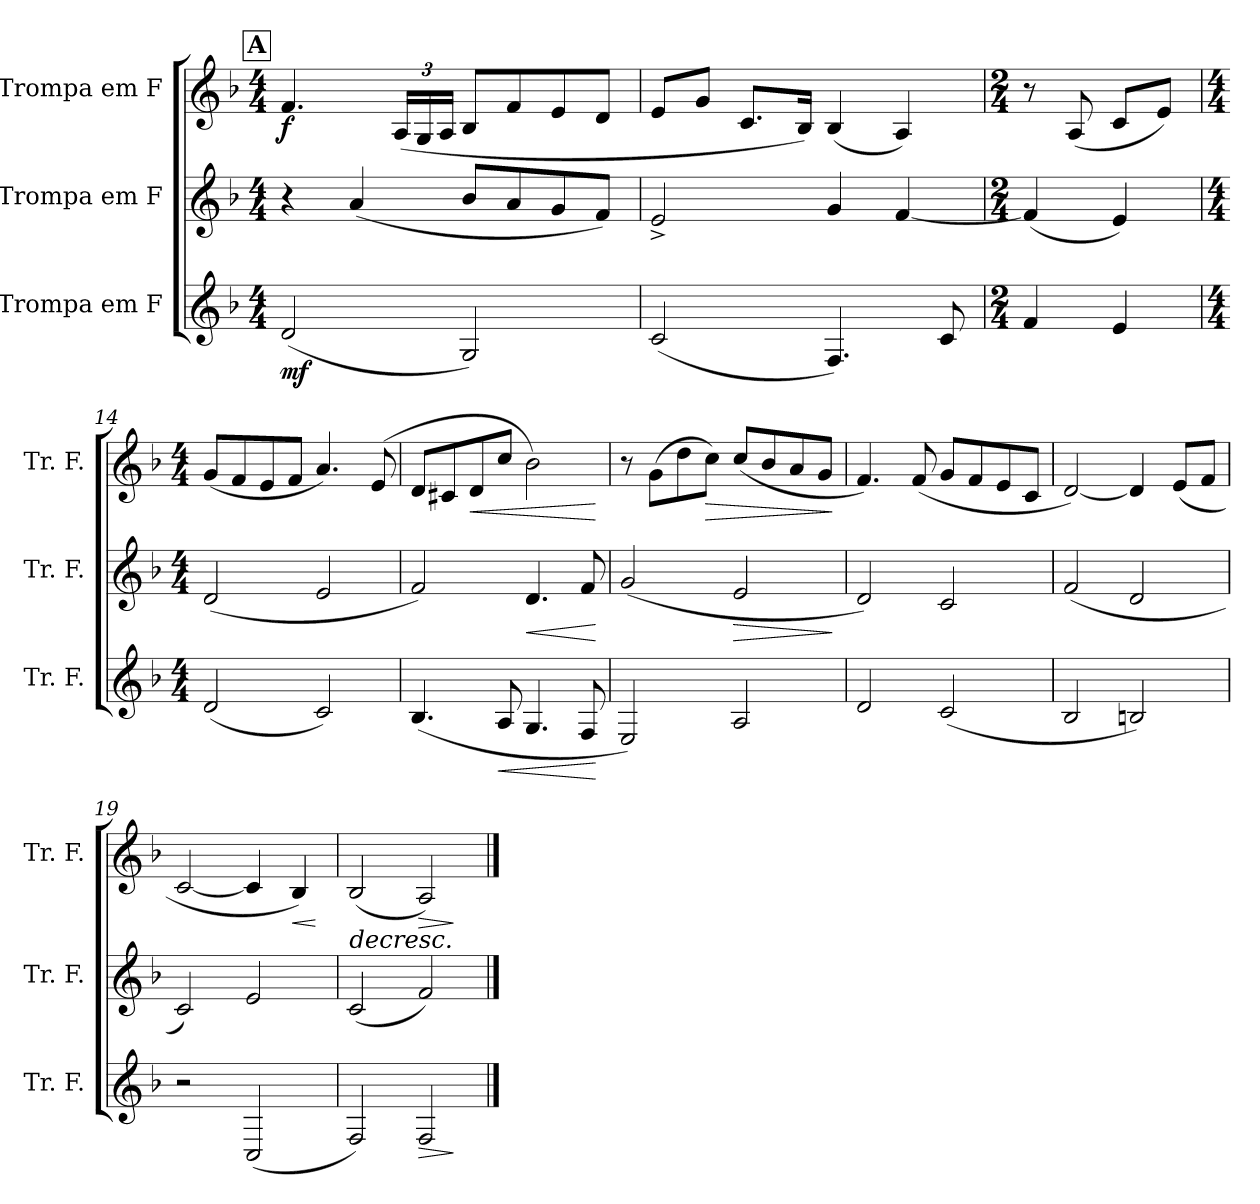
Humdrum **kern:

**kern	**dynam	**kern	**dynam	**kern	**dynam
*part3	*part3	*part2	*part2	*part1	*part1
*staff3	*staff3	*staff2	*staff2	*staff1	*staff1
*I"Trompa em F	*	*I"Trompa em F	*	*I"Trompa em F	*
*I'Tr. F.	*	*I'Tr. F.	*	*I'Tr. F.	*
*clefG2	*	*clefG2	*	*clefG2	*
*ITrd4c7	*	*ITrd4c7	*	*ITrd4c7	*
*k[b-e-]	*	*k[b-e-]	*	*k[b-e-]	*
*M4/4	*	*M4/4	*	*M4/4	*
!!LO:REH:place=s1:a:B:fs=14:t=A
=11	=11	=11	=11	=11	=11
!	!LO:DY:b	!	!	!	!LO:DY:b
(<2G/	mf	4r	.	4.B-/	f
.	.	(<4d/	.	.	.
*	*	*	*	*Xbrackettup	*
.	.	.	.	(>24D/LL	.
.	.	.	.	24C/	.
.	.	.	.	24D/JJ	.
2C/)	.	8e-/L	.	8E-/L	.
.	.	8d/	.	8B-/	.
.	.	8c/	.	8A/	.
.	.	8B-/J)	.	8G/J	.
=12	=12	=12	=12	=12	=12
(<2F/	.	2A^/	.	8A/L	.
.	.	.	.	8c/J	.
.	.	.	.	8.F/L	.
.	.	.	.	16E-/Jk)	.
4.BB-/)	.	4c/	.	(<4E-/	.
.	.	[4B-/	.	4D/)	.
8F/	.	.	.	.	.
=13	=13	=13	=13	=13	=13
*M2/4	*	*M2/4	*	*M2/4	*
4B-/	.	(<4B-/]	.	8r	.
.	.	.	.	(<8D/	.
4A/	.	4A/)	.	8F/L	.
.	.	.	.	8A/J)	.
!!LO:PB:g=z
=14	=14	=14	=14	=14	=14
*M4/4	*	*M4/4	*	*M4/4	*
(<2G/	.	(<2G/	.	(<8c/L	.
.	.	.	.	8B-/	.
.	.	.	.	8A/	.
.	.	.	.	8B-/J	.
2F/)	.	2A/	.	4.d/)	.
.	.	.	.	(<8A/	.
=15	=15	=15	=15	=15	=15
(<4.E-/	.	2B-/)	.	8G/L	.
.	.	.	.	8F#X/	.
!	!	!	!	!	!LO:HP:b
.	.	.	.	8G/	<
!	!LO:HP:b	!	!	!	!
8D/	<	.	.	8f/J	.
!	!	!	!LO:HP:b	!	!
4.C/	.	4.G/	<	2e-\)	.
8BB-/	.	8B-/	.	.	.
.	[	.	[	.	[
=16	=16	=16	=16	=16	=16
2AA/)	.	(<2c/	.	8r	.
.	.	.	.	(>8c\L	.
.	.	.	.	8g\	.
!	!	!	!	!	!LO:HP:b
.	.	.	.	8f\J)	>
!	!	!	!LO:HP:b	!	!
2D/	.	2A/	>	(<8f/L	.
.	.	.	.	8e-/	.
.	.	.	.	8d/	.
.	.	.	.	8c/J	.
.	.	.	]	.	]
=17	=17	=17	=17	=17	=17
2G/	.	2G/)	.	4.B-/)	.
.	.	.	.	(<8B-/	.
(<2F/	.	2F/	.	8c/L	.
.	.	.	.	8B-/	.
.	.	.	.	8A/	.
.	.	.	.	8F/J	.
=18	=18	=18	=18	=18	=18
2E-/	.	(<2B-/	.	[2G/)	.
2En/)	.	2G/	.	4G/]	.
.	.	.	.	(<8A/L	.
.	.	.	.	8B-/J	.
=19	=19	=19	=19	=19	=19
2r	.	2F/)	.	[2F/	.
(<2FF/	.	2A/	.	4F/]	.
!	!	!	!	!	!LO:HP:b
.	.	.	.	4E-/)	<
.	.	.	.	.	[
!!LO:LB:g=z
=20	=20	=20	=20	=20	=20
!	!	!	!	!	!LO:HP:b
2BB-/)	.	(<2F/	.	(<2E-/	>
!	!LO:HP:b	!	!	!	!LO:HP:b
2BB-/	>	2B-/)	.	2D/)	>
.	]	.	.	.	] ]
==	==	==	==	==	==
*-	*-	*-	*-	*-	*-
